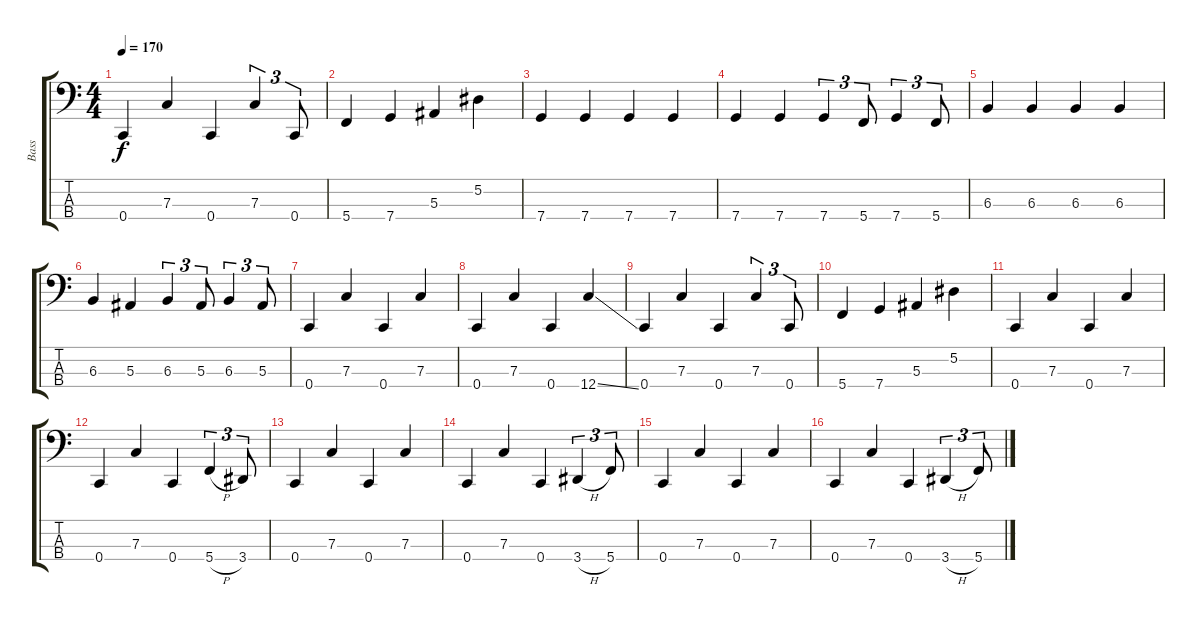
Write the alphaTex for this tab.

\track ("Bass" "Bass") {instrument electricbassfinger}
\staff {score tabs}
\tuning (Eb2 Bb1 F1 C1) {hide}
\ts (4 4)
\tempo 170
\clef f4
\ks c
0.4.4{dy f} 7.3.4 0.4.4 7.3.4{tu (3 2)} 0.4.8{tu (3 2)} |
5.4.4 7.4.4 5.3.4 5.2.4 |
7.4.4 7.4.4 7.4.4 7.4.4 |
7.4.4 7.4.4 7.4.4{tu (3 2)} 5.4.8{tu (3 2)} 7.4.4{tu (3 2)} 5.4.8{tu (3 2)} |
6.3.4 6.3.4 6.3.4 6.3.4 |
6.3.4 5.3.4 6.3.4{tu (3 2)} 5.3.8{tu (3 2)} 6.3.4{tu (3 2)} 5.3.8{tu (3 2)} |
0.4.4 7.3.4 0.4.4 7.3.4 |
0.4.4 7.3.4 0.4.4 12.4{ss}.4 |
0.4.4 7.3.4 0.4.4 7.3.4{tu (3 2)} 0.4.8{tu (3 2)} |
5.4.4 7.4.4 5.3.4 5.2.4 |
0.4.4 7.3.4 0.4.4 7.3.4 |
0.4.4 7.3.4 0.4.4 5.4{h}.4{tu (3 2)} 3.4.8{tu (3 2)} |
0.4.4 7.3.4 0.4.4 7.3.4 |
0.4.4 7.3.4 0.4.4 3.4{h}.4{tu (3 2)} 5.4.8{tu (3 2)} |
0.4.4 7.3.4 0.4.4 7.3.4 |
0.4.4 7.3.4 0.4.4 3.4{h}.4{tu (3 2)} 5.4.8{tu (3 2)}
